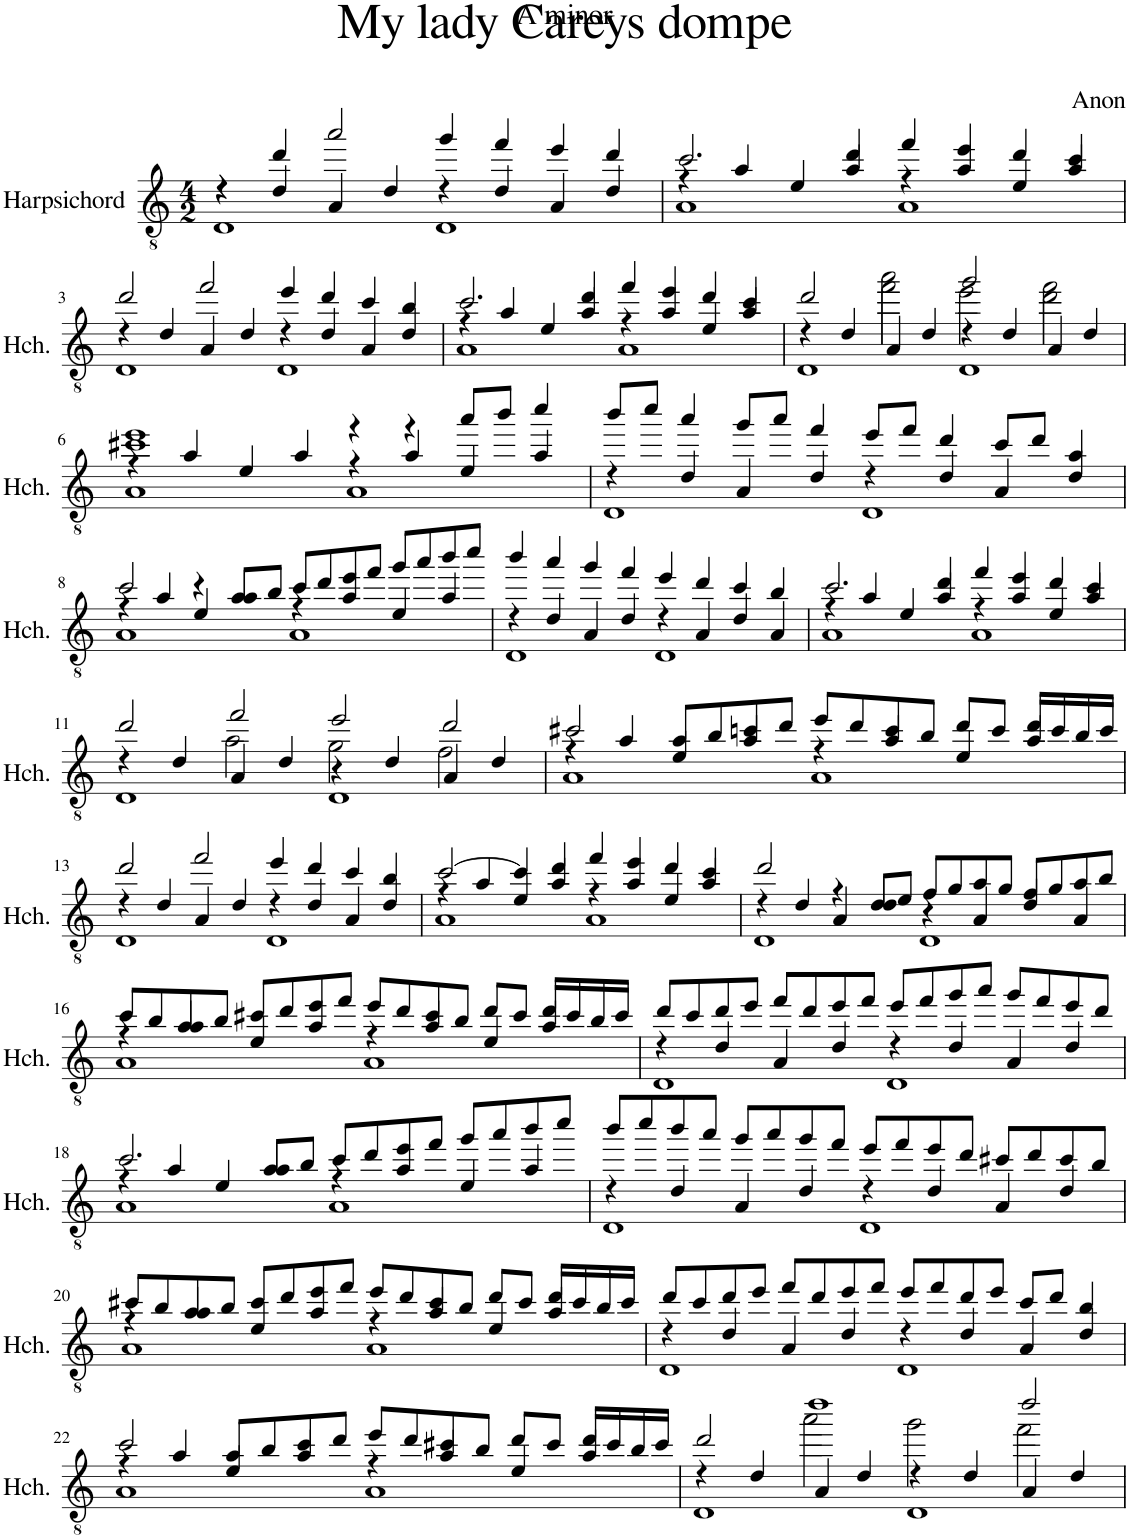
**kern
*part1
*staff1
*I"Harpsichord
*I'Hch.
*clefGv2
*k[]
*M4/2
=1
*^
*	*^
*	*	*^
4r	0ryy	4r	1D
4dd/	.	4d/	.
2aa/	.	4A/	.
.	.	4d/	.
4gg/	.	4r	1D
4ff/	.	4d/	.
4ee/	.	4A/	.
4dd/	.	4d/	.
=2	=2	=2	=2
2.cc/	0ryy	4r	1A
.	.	4a/	.
.	.	4e/	.
4dd/	.	4a/	.
4ff/	.	4r	1A
4ee/	.	4a/	.
4dd/	.	4e/	.
4cc/	.	4a/	.
!!LO:LB:g=z	!!	!!	!!
=3	=3	=3	=3
2dd/	0ryy	4r	1D
.	.	4d/	.
2ff/	.	4A/	.
.	.	4d/	.
4ee/	.	4r	1D
4dd/	.	4d/	.
4cc/	.	4A/	.
4b/	.	4d/	.
=4	=4	=4	=4
2.cc/	0ryy	4r	1A
.	.	4a/	.
.	.	4e/	.
4dd/	.	4a/	.
4ff/	.	4r	1A
4ee/	.	4a/	.
4dd/	.	4e/	.
4cc/	.	4a/	.
=5	=5	=5	=5
2dd/	2ryy	4r	1D
.	.	4d/	.
2aa\	2ff\	4A/	.
.	.	4d/	.
2gg/	2ee\	4r	1D
.	.	4d/	.
2ff\	2dd\	4A/	.
.	.	4d/	.
!!LO:LB:g=z	!!	!!	!!
=6	=6	=6	=6
1ee	1cc#X	4r	1A
.	.	4a/	.
.	.	4e/	.
.	.	4a/	.
4r	1ryy	4r	1A
4r	.	4a/	.
8aa/L	.	4e/	.
8bb/J	.	.	.
4ccc/	.	4a/	.
=7	=7	=7	=7
8bb/L	0ryy	4r	1D
8ccc/J	.	.	.
4aa/	.	4d/	.
8gg/L	.	4A/	.
8aa/J	.	.	.
4ff/	.	4d/	.
8ee/L	.	4r	1D
8ff/J	.	.	.
4dd/	.	4d/	.
8cc/L	.	4A/	.
8dd/J	.	.	.
4a/	.	4d/	.
!!LO:LB:g=z	!!	!!	!!
=8	=8	=8	=8
2cc/	0ryy	4r	1A
.	.	4a/	.
4r	.	4e/	.
8a/L	.	4a/	.
8b/J	.	.	.
8cc/L	.	4r	1A
8dd/	.	.	.
8ee/	.	4a/	.
8ff/J	.	.	.
8gg/L	.	4e/	.
8aa/	.	.	.
8bb/	.	4a/	.
8ccc/J	.	.	.
=9	=9	=9	=9
4bb/	0ryy	4r	1D
4aa/	.	4d/	.
4gg/	.	4A/	.
4ff/	.	4d/	.
4ee/	.	4r	1D
4dd/	.	4A/	.
4cc/	.	4d/	.
4b/	.	4A/	.
=10	=10	=10	=10
2.cc/	0ryy	4r	1A
.	.	4a/	.
.	.	4e/	.
4dd/	.	4a/	.
4ff/	.	4r	1A
4ee/	.	4a/	.
4dd/	.	4e/	.
4cc/	.	4a/	.
!!LO:LB:g=z	!!	!!	!!
=11	=11	=11	=11
2dd/	2ryy	4r	1D
.	.	4d/	.
2ff/	2a\	4A/	.
.	.	4d/	.
2ee/	2g\	4r	1D
.	.	4d/	.
2dd/	2f\	4A/	.
.	.	4d/	.
=12	=12	=12	=12
2cc#X/	0ryy	4r	1A
.	.	4a/	.
8a/L	.	4e/	.
8b/	.	.	.
8ccn/	.	4a/	.
8dd/J	.	.	.
8ee/L	.	4r	1A
8dd/	.	.	.
8cc/	.	4a/	.
8b/J	.	.	.
8dd/L	.	4e/	.
8cc/J	.	.	.
16dd/LL	.	4a/	.
16cc/	.	.	.
16b/	.	.	.
16cc/JJ	.	.	.
!!LO:LB:g=z	!!	!!	!!
=13	=13	=13	=13
2dd/	0ryy	4r	1D
.	.	4d/	.
2ff/	.	4A/	.
.	.	4d/	.
4ee/	.	4r	1D
4dd/	.	4d/	.
4cc/	.	4A/	.
4b/	.	4d/	.
=14	=14	=14	=14
[2cc/	0ryy	4r	1A
.	.	4a/	.
4cc/]	.	4e/	.
4dd/	.	4a/	.
4ff/	.	4r	1A
4ee/	.	4a/	.
4dd/	.	4e/	.
4cc/	.	4a/	.
=15	=15	=15	=15
2dd/	0ryy	4r	1D
.	.	4d/	.
4r	.	4A/	.
8d/L	.	4d/	.
8e/J	.	.	.
8f/L	.	4r	1D
8g/	.	.	.
8a/	.	4A/	.
8g/J	.	.	.
8f/L	.	4d/	.
8g/	.	.	.
8a/	.	4A/	.
8b/J	.	.	.
!!LO:LB:g=z	!!	!!	!!
=16	=16	=16	=16
8cc/L	0ryy	4r	1A
8b/	.	.	.
8a/	.	4a/	.
8b/J	.	.	.
8cc#X/L	.	4e/	.
8dd/	.	.	.
8ee/	.	4a/	.
8ff/J	.	.	.
8ee/L	.	4r	1A
8dd/	.	.	.
8cc#/	.	4a/	.
8b/J	.	.	.
8dd/L	.	4e/	.
8cc#/J	.	.	.
16dd/LL	.	4a/	.
16cc#/	.	.	.
16b/	.	.	.
16cc#/JJ	.	.	.
=17	=17	=17	=17
8dd/L	0ryy	4r	1D
8cc/	.	.	.
8dd/	.	4d/	.
8ee/J	.	.	.
8ff/L	.	4A/	.
8dd/	.	.	.
8ee/	.	4d/	.
8ff/J	.	.	.
8ee/L	.	4r	1D
8ff/	.	.	.
8gg/	.	4d/	.
8aa/J	.	.	.
8gg/L	.	4A/	.
8ff/	.	.	.
8ee/	.	4d/	.
8dd/J	.	.	.
!!LO:LB:g=z	!!	!!	!!
=18	=18	=18	=18
2.cc/	0ryy	4r	1A
.	.	4a/	.
.	.	4e/	.
8a/L	.	4a/	.
8b/J	.	.	.
8cc/L	.	4r	1A
8dd/	.	.	.
8ee/	.	4a/	.
8ff/J	.	.	.
8gg/L	.	4e/	.
8aa/	.	.	.
8bb/	.	4a/	.
8ccc/J	.	.	.
=19	=19	=19	=19
8bb/L	0ryy	4r	1D
8ccc/	.	.	.
8bb/	.	4d/	.
8aa/J	.	.	.
8gg/L	.	4A/	.
8aa/	.	.	.
8gg/	.	4d/	.
8ff/J	.	.	.
8ee/L	.	4r	1D
8ff/	.	.	.
8ee/	.	4d/	.
8dd/J	.	.	.
8cc#X/L	.	4A/	.
8dd/	.	.	.
8cc#/	.	4d/	.
8b/J	.	.	.
!!LO:LB:g=z	!!	!!	!!
=20	=20	=20	=20
8cc#X/L	0ryy	4r	1A
8b/	.	.	.
8a/	.	4a/	.
8b/J	.	.	.
8cc#/L	.	4e/	.
8dd/	.	.	.
8ee/	.	4a/	.
8ff/J	.	.	.
8ee/L	.	4r	1A
8dd/	.	.	.
8cc#/	.	4a/	.
8b/J	.	.	.
8dd/L	.	4e/	.
8cc#/J	.	.	.
16dd/LL	.	4a/	.
16cc#/	.	.	.
16b/	.	.	.
16cc#/JJ	.	.	.
=21	=21	=21	=21
8dd/L	0ryy	4r	1D
8cc/	.	.	.
8dd/	.	4d/	.
8ee/J	.	.	.
8ff/L	.	4A/	.
8dd/	.	.	.
8ee/	.	4d/	.
8ff/J	.	.	.
8ee/L	.	4r	1D
8ff/	.	.	.
8dd/	.	4d/	.
8ee/J	.	.	.
8cc/L	.	4A/	.
8dd/J	.	.	.
4b/	.	4d/	.
!!LO:LB:g=z	!!	!!	!!
=22	=22	=22	=22
2cc/	0ryy	4r	1A
.	.	4a/	.
8a/L	.	4e/	.
8b/	.	.	.
8cc/	.	4a/	.
8dd/J	.	.	.
8ee/L	.	4r	1A
8dd/	.	.	.
8cc#X/	.	4a/	.
8b/J	.	.	.
8dd/L	.	4e/	.
8cc#/J	.	.	.
16dd/LL	.	4a/	.
16cc#/	.	.	.
16b/	.	.	.
16cc#/JJ	.	.	.
=23	=23	=23	=23
2dd/	2ryy	4r	1D
.	.	4d/	.
1ddd	2aa\	4A/	.
.	.	4d/	.
.	2gg\	4r	1D
.	.	4d/	.
2ddd/	2ff\	4A/	.
.	.	4d/	.
*v	*v	*v	*v
=
*-
